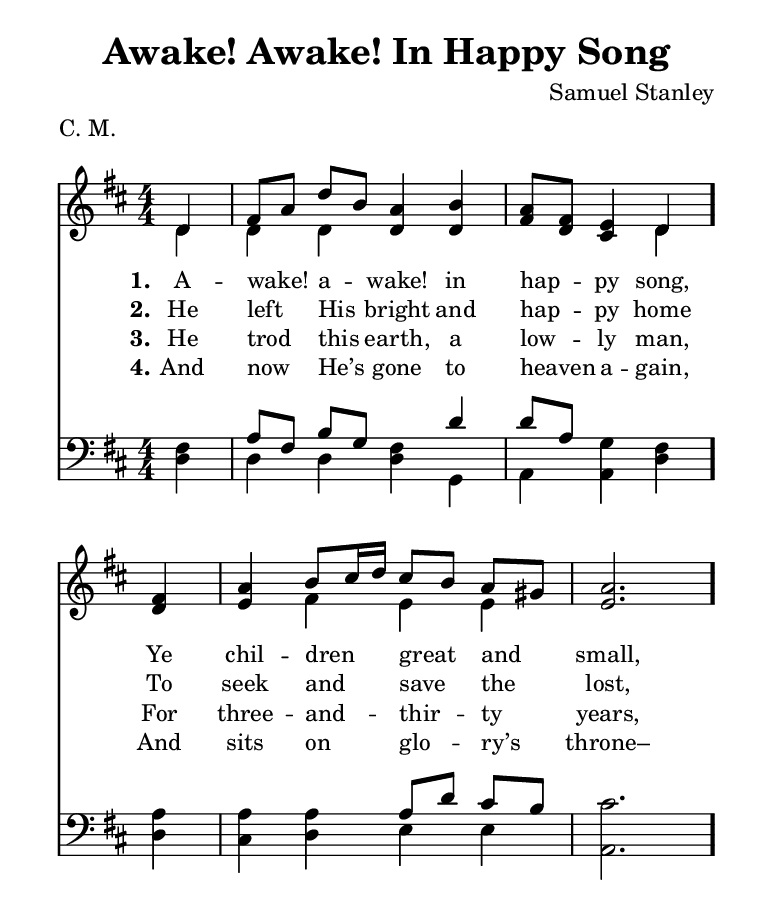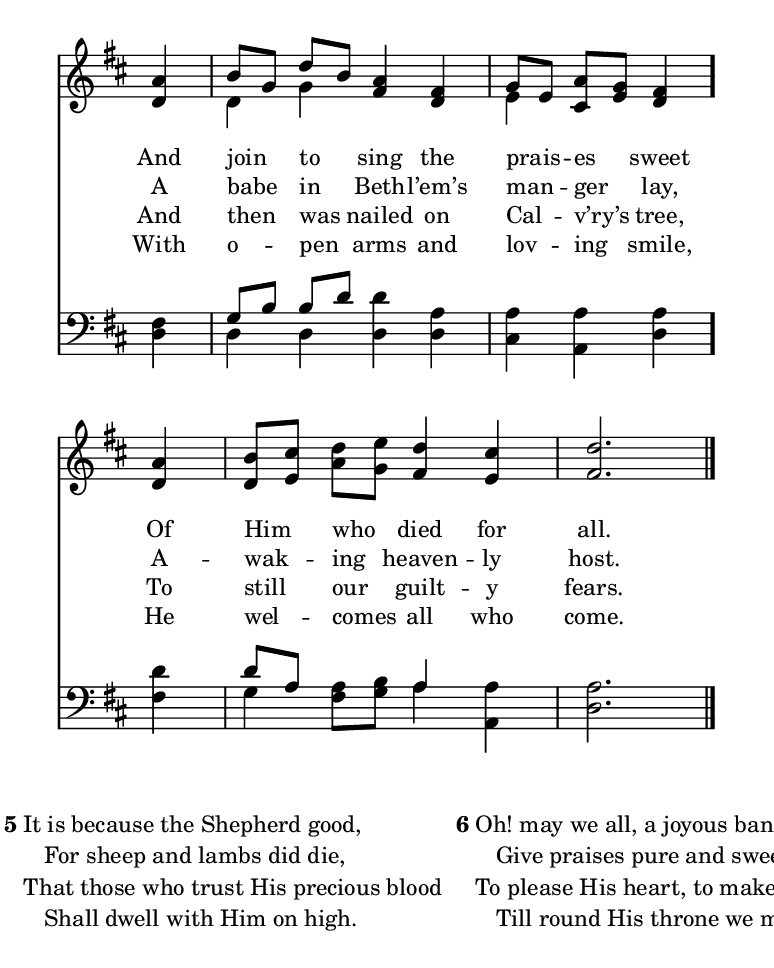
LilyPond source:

\include "common/global.ily"
\paper {
  \include "common/paper.ily"
  ragged-bottom = ##t
}

\header{
  %children
  hymnnumber = "296"
  title = "Awake! Awake! In Happy Song"
  tunename = "Warwick"
  meter = "C. M."
  poet = ""
  composer = "Samuel Stanley"
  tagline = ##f
}

global = {
  \include "common/overrides.ily"
  \override Staff.TimeSignature.style = #'numbered
  \time 4/4
  \override Score.MetronomeMark.transparent = ##t % hide all fermata changes too
  \tempo 4=80
  \key d \major
  \partial 4
  \autoBeamOff
}

notesSoprano = {
\global
\relative c' {

  d4 | fis8[ a] d[ b] a4 b | a8[ fis] e4 d
  fis4 | a b8[ cis16 d] cis8[ b] a[ gis] | a2.
  a4 | b8[ g] d'[ b] a4 fis | g8[ e] a[ g] fis4
  a4 | b8[ cis] d[ e] d4 cis | d2.

  \bar "|."

}
}

notesAlto = {
\global
\relative e' {

  d4 | d d d d | fis8[ d] cis4 d
  d4 | e fis e e | e2.
  d4 | d g fis d | e cis8[ e] d4
  d4 | d8[ e] a[ g] fis4 e | fis2.

}
}

notesTenor = {
\global
\relative a {

  fis4 | a8[ fis] b[ g] fis4 d' | d8[ a] g4 fis
  a4 | a a a8[ d] cis[ b] | cis2.
  fis,4 | g8[ b] b[ d] d4 a | a a a
  d4 | d8[ a] a[ b] a4 a | a2.

}
}

notesBass = {
\global
\relative f {

  d4 | d d d g, | a a d
  d4 | cis d e e | a,2.
  d4 | d d d d | cis a d
  fis4 | g fis8[ g] a4 a, | d2.

}
}

wordsA = \lyricmode {
\set stanza = "1."

A -- wake! a -- wake! in hap -- py song, \bar "."
Ye chil -- dren great and small, \bar "."
And join to sing the prais -- es sweet \bar "."
Of Him who died for all. \bar "."

}

wordsB = \lyricmode {
\set stanza = "2."

He left His bright and hap -- py home
To seek and save the lost,
A babe in Beth -- l’em’s man -- ger lay,
A -- wak -- ing heaven -- ly host.

}

wordsC = \lyricmode {
\set stanza = "3."

He trod this earth, a low -- ly man,
For three -- and -- thir -- ty years,
And then was nailed on Cal -- v’ry’s tree,
To still our guilt -- y fears.

}

wordsD = \lyricmode {
\set stanza = "4."

And now He’s gone to heaven a -- gain,
And sits on glo -- ry’s throne–
With o -- pen arms and lov -- ing smile,
He wel -- comes all who come.

}

wordsE = \markuplist {

\line { It is because the Shepherd good, }
\line { { \hspace #2 } For sheep and lambs did die, }
\line { That those who trust His precious blood }
\line { { \hspace #2 } Shall dwell with Him on high. }

}

wordsF = \markuplist {

\line { Oh! may we all, a joyous band, }
\line { { \hspace #2 } Give praises pure and sweet, }
\line { To please His heart, to make Him glad, }
\line { { \hspace #2 } Till round His throne we meet. }

}

\score {
  \context ChoirStaff <<
    \context Staff = upper <<
      \set Staff.autoBeaming = ##f
      \set ChoirStaff.systemStartDelimiter = #'SystemStartBar
      \set ChoirStaff.printPartCombineTexts = ##f
      \partcombine #'(2 . 9) \notesSoprano \notesAlto
      \context NullVoice = sopranos { \voiceOne << \notesSoprano >> }
      \context NullVoice = altos { \voiceTwo << \notesAlto >> }
      \context Lyrics = one   \lyricsto sopranos \wordsA
      \context Lyrics = two   \lyricsto sopranos \wordsB
      \context Lyrics = three \lyricsto sopranos \wordsC
      \context Lyrics = four  \lyricsto sopranos \wordsD
    >>
    \context Staff = men <<
      \set Staff.autoBeaming = ##f
      \clef bass
      \set ChoirStaff.printPartCombineTexts = ##f
      \partcombine #'(2 . 9) \notesTenor \notesBass
      \context NullVoice = tenors { \voiceOne << \notesTenor >> }
      \context NullVoice = basses { \voiceTwo << \notesBass >> }
    >>
  >>
  \layout {
    \include "common/layout.ily"
  }
  \midi{
    \include "common/midi.ily"
  }
}

\noPageBreak

\markup { \fill-line {
  \hspace #0.1
  \line{ \bold 5 \column { \wordsE } }
  \hspace #0.1
  \line{ \bold 6 \column { \wordsF } }
  \hspace #0.1
} }

\version "2.19.49"  % necessary for upgrading to future LilyPond versions.

% vi:set et ts=2 sw=2 ai nocindent syntax=lilypond:
